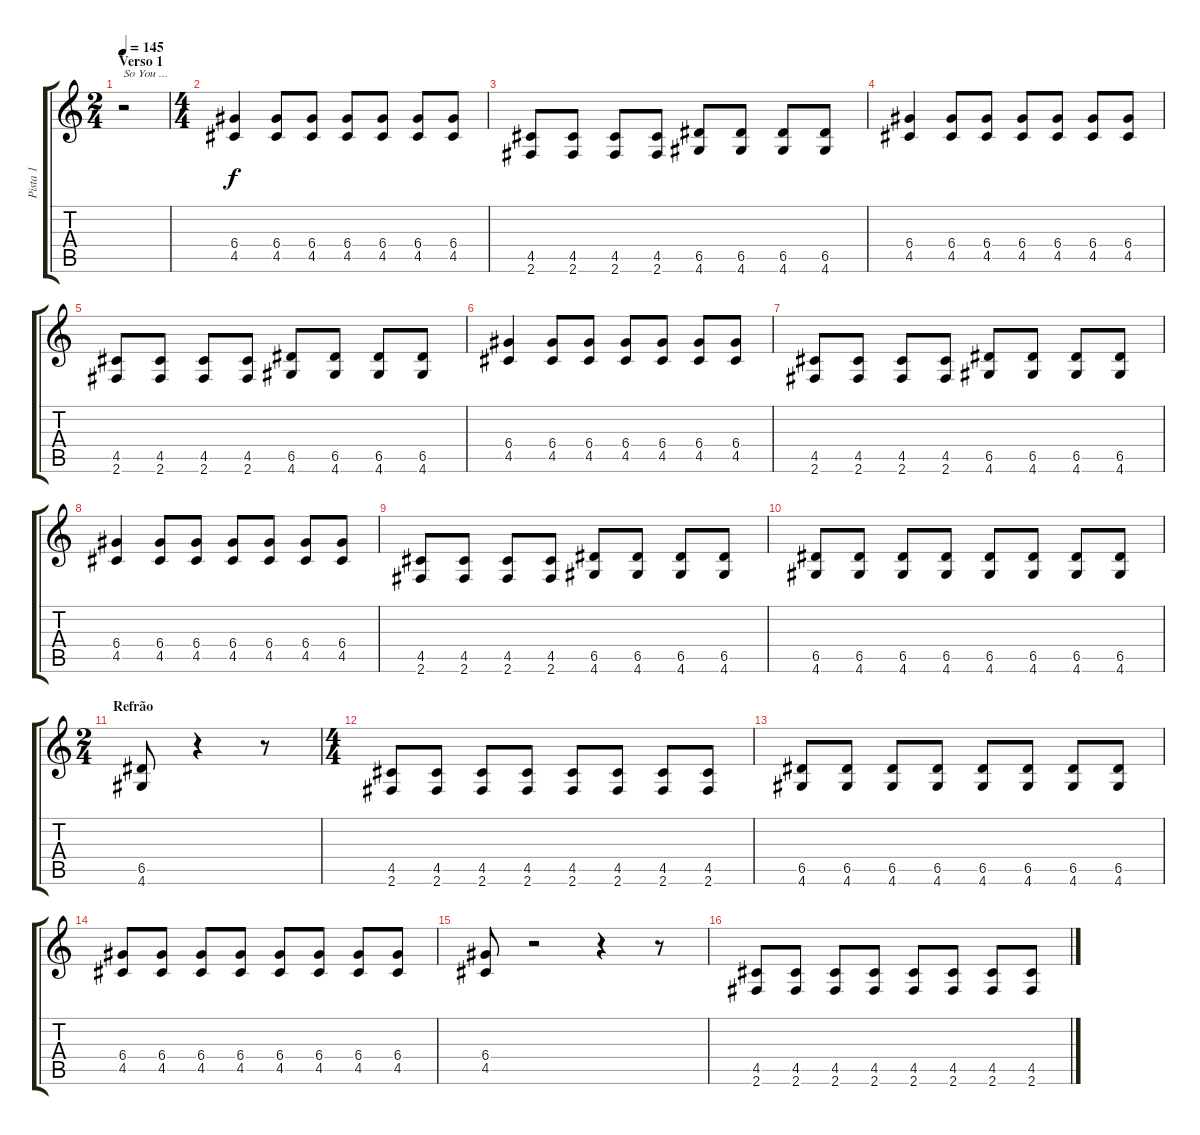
\track ("Pista 1" "Pista 1") {instrument distortionguitar}
\staff {score tabs}
\tuning (E4 B3 G3 D3 A2 E2) {hide}
\ts (2 4)
\section ("" "Verso 1")
\tempo 145
\clef g2
\ks c
r.2{txt "So You ..." dy f instrument distortionguitar} |
\ts (4 4)
(6.4 4.5).4 (6.4 4.5).8 (6.4 4.5).8 (6.4 4.5).8 (6.4 4.5).8 (6.4 4.5).8 (6.4 4.5).8 |
(4.5 2.6).8 (4.5 2.6).8 (4.5 2.6).8 (4.5 2.6).8 (6.5 4.6).8 (6.5 4.6).8 (6.5 4.6).8 (6.5 4.6).8 |
(6.4 4.5).4 (6.4 4.5).8 (6.4 4.5).8 (6.4 4.5).8 (6.4 4.5).8 (6.4 4.5).8 (6.4 4.5).8 |
(4.5 2.6).8 (4.5 2.6).8 (4.5 2.6).8 (4.5 2.6).8 (6.5 4.6).8 (6.5 4.6).8 (6.5 4.6).8 (6.5 4.6).8 |
(6.4 4.5).4 (6.4 4.5).8 (6.4 4.5).8 (6.4 4.5).8 (6.4 4.5).8 (6.4 4.5).8 (6.4 4.5).8 |
(4.5 2.6).8 (4.5 2.6).8 (4.5 2.6).8 (4.5 2.6).8 (6.5 4.6).8 (6.5 4.6).8 (6.5 4.6).8 (6.5 4.6).8 |
(6.4 4.5).4 (6.4 4.5).8 (6.4 4.5).8 (6.4 4.5).8 (6.4 4.5).8 (6.4 4.5).8 (6.4 4.5).8 |
(4.5 2.6).8 (4.5 2.6).8 (4.5 2.6).8 (4.5 2.6).8 (6.5 4.6).8 (6.5 4.6).8 (6.5 4.6).8 (6.5 4.6).8 |
(6.5 4.6).8 (6.5 4.6).8 (6.5 4.6).8 (6.5 4.6).8 (6.5 4.6).8 (6.5 4.6).8 (6.5 4.6).8 (6.5 4.6).8 |
\ts (2 4)
\section ("" "Refrão")
(6.5 4.6).8 r.4 r.8 |
\ts (4 4)
(4.5 2.6).8 (4.5 2.6).8 (4.5 2.6).8 (4.5 2.6).8 (4.5 2.6).8 (4.5 2.6).8 (4.5 2.6).8 (4.5 2.6).8 |
(6.5 4.6).8 (6.5 4.6).8 (6.5 4.6).8 (6.5 4.6).8 (6.5 4.6).8 (6.5 4.6).8 (6.5 4.6).8 (6.5 4.6).8 |
(6.4 4.5).8 (6.4 4.5).8 (6.4 4.5).8 (6.4 4.5).8 (6.4 4.5).8 (6.4 4.5).8 (6.4 4.5).8 (6.4 4.5).8 |
(6.4 4.5).8 r.2 r.4 r.8 |
(4.5 2.6).8 (4.5 2.6).8 (4.5 2.6).8 (4.5 2.6).8 (4.5 2.6).8 (4.5 2.6).8 (4.5 2.6).8 (4.5 2.6).8
